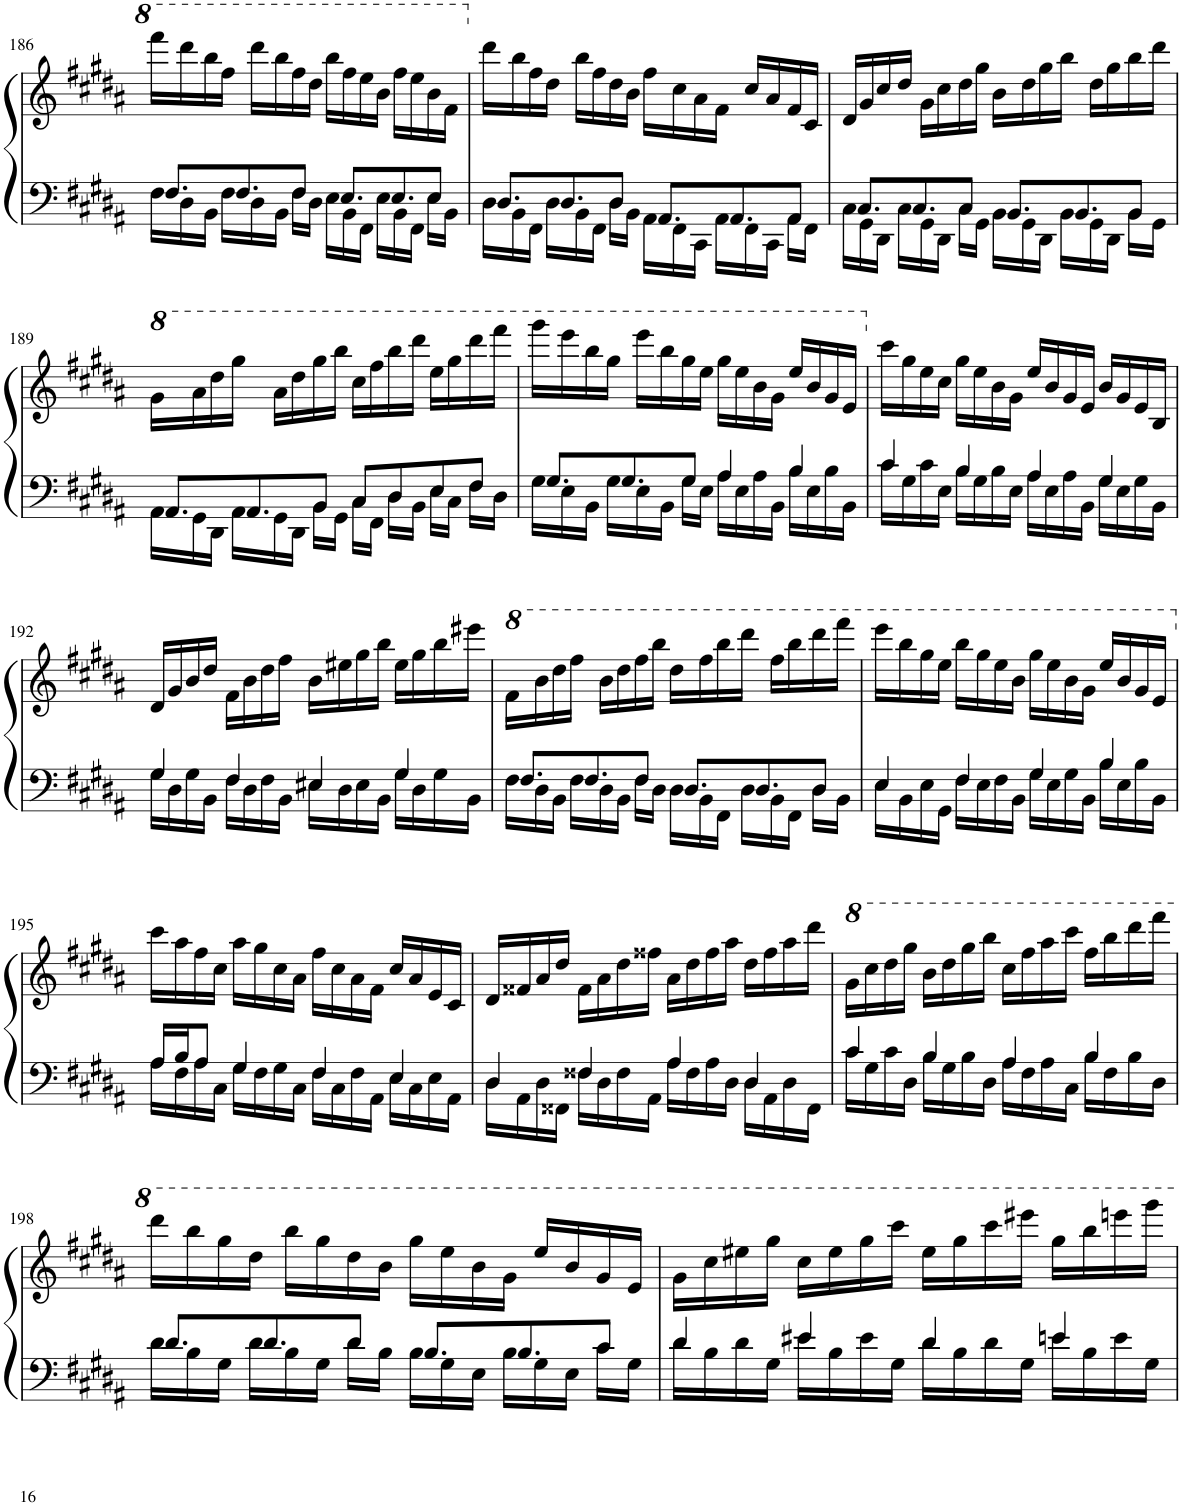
**kern	**kern
*part1	*part1
*staff2	*staff1
*I"Piano	*
*I'Pno.	*
!!LO:PB:g=z
*clefF4	*clefG2
*k[f#c#g#d#a#]	*k[f#c#g#d#a#]
*M4/4	*M4/4
=186	=186
*^	*
8.F#/L	16F#\LL	16ffff#\LL
.	16D#\	16dddd#\
.	16BB\JJ	16bbb\
8.F#/	16F#\LL	16fff#\JJ
.	16D#\	16dddd#\LL
.	16BB\JJ	16bbb\
8F#/J	16F#\LL	16fff#\
.	16D#\JJ	16ddd#\JJ
8.E/L	16E\LL	16bbb\LL
.	16BB\	16fff#\
.	16FF#\JJ	16eee\
8.E/	16E\LL	16bb\JJ
.	16BB\	16fff#\LL
.	16FF#\JJ	16eee\
8E/J	16E\LL	16bb\
.	16BB\JJ	16ff#\JJ
=187	=187	=187
8.D#/L	16D#\LL	16ddd#\LL
.	16BB\	16bb\
.	16FF#\JJ	16ff#\
8.D#/	16D#\LL	16dd#\JJ
.	16BB\	16bb\LL
.	16FF#\JJ	16ff#\
8D#/J	16D#\LL	16dd#\
.	16BB\JJ	16b\JJ
8.AA#/L	16AA#\LL	16ff#\LL
.	16FF#\	16cc#\
.	16CC#\JJ	16a#\
8.AA#/	16AA#\LL	16f#\JJ
.	16FF#\	16cc#/LL
.	16CC#\JJ	16a#/
8AA#/J	16AA#\LL	16f#/
.	16FF#\JJ	16c#/JJ
=188	=188	=188
8.C#/L	16C#\LL	16d#/LL
.	16GG#\	16g#/
.	16DD#\JJ	16cc#/
8.C#/	16C#\LL	16dd#/JJ
.	16GG#\	16g#\LL
.	16DD#\JJ	16cc#\
8C#/J	16C#\LL	16dd#\
.	16GG#\JJ	16gg#\JJ
8.BB/L	16BB\LL	16b\LL
.	16GG#\	16dd#\
.	16DD#\JJ	16gg#\
8.BB/	16BB\LL	16bb\JJ
.	16GG#\	16dd#\LL
.	16DD#\JJ	16gg#\
8BB/J	16BB\LL	16bb\
.	16GG#\JJ	16ddd#\JJ
!!LO:LB:g=z
=189	=189	=189
*	*	*8va
8.AA#/L	16AA#\LL	16gg#\LL
.	16GG#\	16aa#\
.	16DD#\JJ	16ddd#\
8.AA#/	16AA#\LL	16ggg#\JJ
.	16GG#\	16aa#\LL
.	16DD#\JJ	16ddd#\
8BB/J	16BB\LL	16ggg#\
.	16GG#\JJ	16bbb\JJ
8C#/L	16C#\LL	16ccc#\LL
.	16FF#\JJ	16fff#\
8D#/	16D#\LL	16bbb\
.	16BB\JJ	16dddd#\JJ
8E/	16E\LL	16eee\LL
.	16C#\JJ	16ggg#\
8F#/J	16F#\LL	16dddd#\
.	16D#\JJ	16ffff#\JJ
=190	=190	=190
8.G#/L	16G#\LL	16gggg#\LL
.	16E\	16eeee\
.	16BB\JJ	16bbb\
8.G#/	16G#\LL	16ggg#\JJ
.	16E\	16eeee\LL
.	16BB\JJ	16bbb\
8G#/J	16G#\LL	16ggg#\
.	16E\JJ	16eee\JJ
4A#/	16A#\LL	16ggg#\LL
.	16E\	16eee\
.	16A#\	16bb\
.	16BB\JJ	16gg#\JJ
4B/	16B\LL	16eee/LL
.	16E\	16bb/
.	16B\	16gg#/
.	16BB\JJ	16ee/JJ
=191	=191	=191
*	*	*X8va
4c#/	16c#\LL	16ccc#\LL
.	16G#\	16gg#\
.	16c#\	16ee\
.	16E\JJ	16cc#\JJ
4B/	16B\LL	16gg#\LL
.	16G#\	16ee\
.	16B\	16b\
.	16E\JJ	16g#\JJ
4A#/	16A#\LL	16ee/LL
.	16E\	16b/
.	16A#\	16g#/
.	16BB\JJ	16e/JJ
4G#/	16G#\LL	16b/LL
.	16E\	16g#/
.	16G#\	16e/
.	16BB\JJ	16B/JJ
!!LO:LB:g=z
=192	=192	=192
4G#/	16G#\LL	16d#/LL
.	16D#\	16g#/
.	16G#\	16b/
.	16BB\JJ	16dd#/JJ
4F#/	16F#\LL	16f#\LL
.	16D#\	16b\
.	16F#\	16dd#\
.	16BB\JJ	16ff#\JJ
4E#X/	16E#\LL	16b\LL
.	16D#\	16ee#X\
.	16E#\	16gg#\
.	16BB\JJ	16bb\JJ
4G#/	16G#\LL	16ee#\LL
.	16D#\	16gg#\
.	16G#\	16bb\
.	16BB\JJ	16eee#X\JJ
=193	=193	=193
*	*	*8va
8.F#/L	16F#\LL	16ff#\LL
.	16D#\	16bb\
.	16BB\JJ	16ddd#\
8.F#/	16F#\LL	16fff#\JJ
.	16D#\	16bb\LL
.	16BB\JJ	16ddd#\
8F#/J	16F#\LL	16fff#\
.	16D#\JJ	16bbb\JJ
8.D#/L	16D#\LL	16ddd#\LL
.	16BB\	16fff#\
.	16FF#\JJ	16bbb\
8.D#/	16D#\LL	16dddd#\JJ
.	16BB\	16fff#\LL
.	16FF#\JJ	16bbb\
8D#/J	16D#\LL	16dddd#\
.	16BB\JJ	16ffff#\JJ
=194	=194	=194
4E/	16E\LL	16eeee\LL
.	16BB\	16bbb\
.	16E\	16ggg#\
.	16GG#\JJ	16eee\JJ
4F#/	16F#\LL	16bbb\LL
.	16E\	16ggg#\
.	16F#\	16eee\
.	16BB\JJ	16bb\JJ
4G#/	16G#\LL	16ggg#\LL
.	16E\	16eee\
.	16G#\	16bb\
.	16BB\JJ	16gg#\JJ
4B/	16B\LL	16eee/LL
.	16E\	16bb/
.	16B\	16gg#/
.	16BB\JJ	16ee/JJ
!!LO:LB:g=z
=195	=195	=195
*	*	*X8va
16A#/LL	16A#\LL	16ccc#\LL
16B/J	16F#\	16aa#\
8A#/J	16A#\	16ff#\
.	16C#\JJ	16cc#\JJ
4G#/	16G#\LL	16aa#\LL
.	16F#\	16gg#\
.	16G#\	16cc#\
.	16C#\JJ	16a#\JJ
4F#/	16F#\LL	16ff#\LL
.	16C#\	16cc#\
.	16F#\	16a#\
.	16AA#\JJ	16f#\JJ
4E/	16E\LL	16cc#/LL
.	16C#\	16a#/
.	16E\	16e/
.	16AA#\JJ	16c#/JJ
=196	=196	=196
4D#/	16D#\LL	16d#/LL
.	16AA#\	16f##X/
.	16D#\	16a#/
.	16FF##X\JJ	16dd#/JJ
4F##X/	16F##\LL	16f##\LL
.	16D#\	16a#\
.	16F##\	16dd#\
.	16AA#\JJ	16ff##X\JJ
4A#/	16A#\LL	16a#\LL
.	16F##\	16dd#\
.	16A#\	16ff##\
.	16D#\JJ	16aa#\JJ
4D#/	16D#\LL	16dd#\LL
.	16AA#\	16ff##\
.	16D#\	16aa#\
.	16FF##\JJ	16ddd#\JJ
=197	=197	=197
4c#/	16c#\LL	16gg#\LL
.	16G#\	16ccc#\
.	16c#\	16ddd#\
.	16D#\JJ	16ggg#\JJ
4B/	16B\LL	16bb\LL
.	16G#\	16ddd#\
.	16B\	16ggg#\
.	16D#\JJ	16bbb\JJ
4A#/	16A#\LL	16ccc#\LL
.	16F#\	16fff#\
.	16A#\	16aaa#\
.	16C#\JJ	16cccc#\JJ
4B/	16B\LL	16fff#\LL
.	16F#\	16bbb\
.	16B\	16dddd#\
.	16D#\JJ	16ffff#\JJ
!!LO:LB:g=z
=198	=198	=198
8.d#/L	16d#\LL	16dddd#\LL
.	16B\	16bbb\
.	16G#\JJ	16ggg#\
8.d#/	16d#\LL	16ddd#\JJ
.	16B\	16bbb\LL
.	16G#\JJ	16ggg#\
8d#/J	16d#\LL	16ddd#\
.	16B\JJ	16bb\JJ
8.B/L	16B\LL	16ggg#\LL
.	16G#\	16eee\
.	16E\JJ	16bb\
8.B/	16B\LL	16gg#\JJ
.	16G#\	16eee/LL
.	16E\JJ	16bb/
8c#/J	16c#\LL	16gg#/
.	16G#\JJ	16ee/JJ
=199	=199	=199
4d#/	16d#\LL	16gg#\LL
.	16B\	16ccc#\
.	16d#\	16eee#X\
.	16G#\JJ	16ggg#\JJ
4e#X/	16e#\LL	16ccc#\LL
.	16B\	16eee#\
.	16e#\	16ggg#\
.	16G#\JJ	16cccc#\JJ
4d#/	16d#\LL	16eee#\LL
.	16B\	16ggg#\
.	16d#\	16cccc#\
.	16G#\JJ	16eeee#X\JJ
4en/	16e\LL	16ggg#\LL
.	16B\	16bbb\
.	16e\	16eeeen\
.	16G#\JJ	16gggg#\JJ
*v	*v	*
=	=
*-	*-
